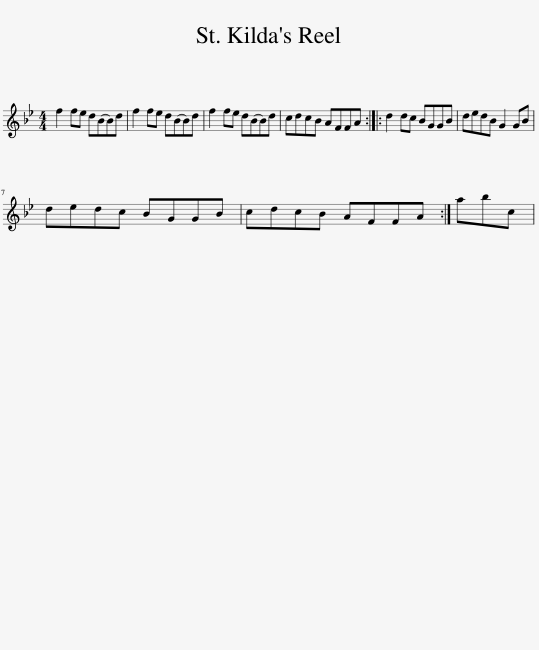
X:1
L:1/8
M:4/4
I:linebreak $
K:Bb
V:1 treble
V:1
 f2 fe d(BB)d | f2 fe d(BB)d | f2 fe d(BB)d | cdcB AFFA :: d2 dc BGGB | %5
 dedB G2 GB |$ dedc BGGB | cdcB AFFA :| abc | %9
